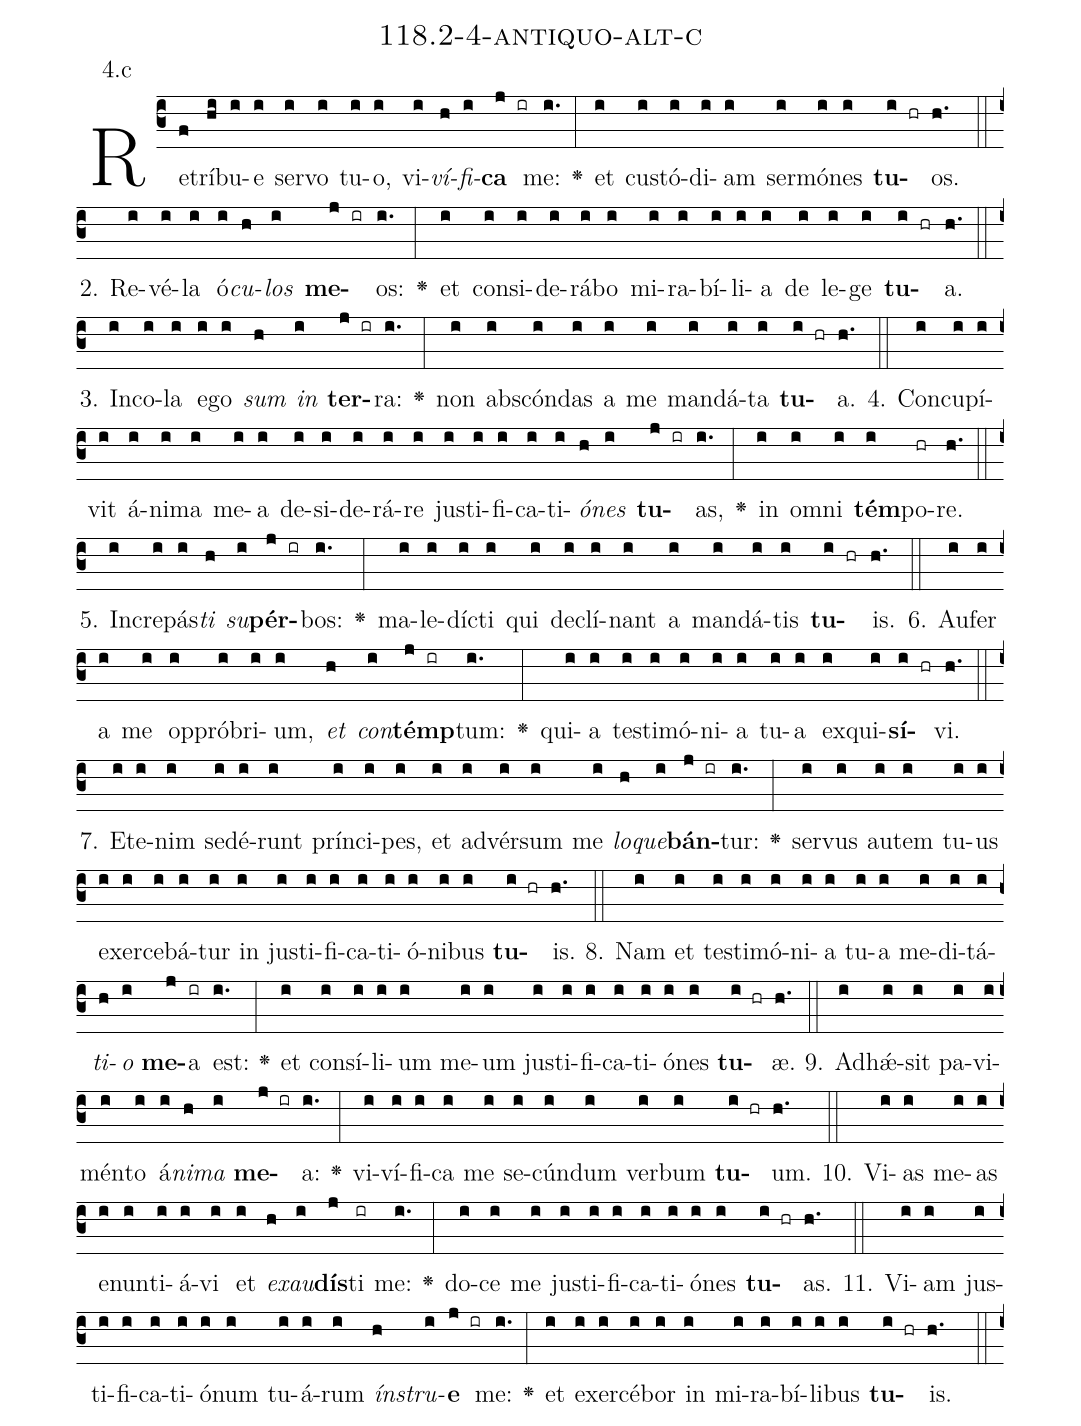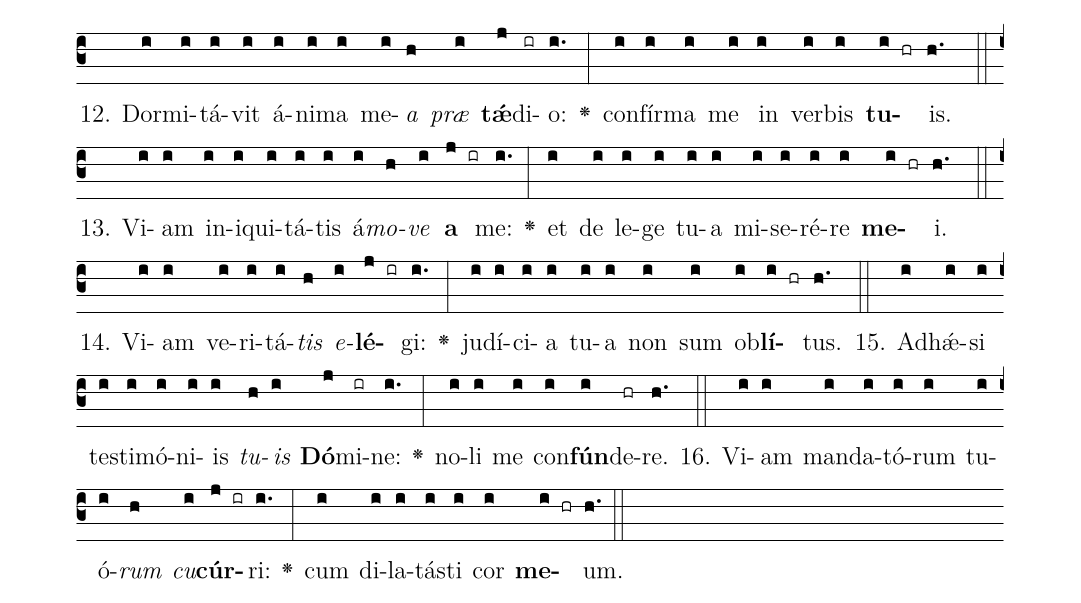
name: 118.2-4-antiquo-alt-c;
annotation: 4.c;
%%
(c3)Re(f)trí(hi)bu(i)e(i) ser(i)vo(i) tu(i)o,(i) vi(i)<i>ví</i>(h)<i>fi</i>(i)<b>ca</b>(j ir) me:(i.) <v>\greheightstar</v>(:) et(i) cus(i)tó(i)di(i)am(i) ser(i)mó(i)nes(i) <b>tu</b>(i hr)os.(h.) (::)
2. Re(i)vé(i)la(i) ó(i)<i>cu</i>(h)<i>los</i>(i) <b>me</b>(j ir)os:(i.) <v>\greheightstar</v>(:) et(i) con(i)si(i)de(i)rá(i)bo(i) mi(i)ra(i)bí(i)li(i)a(i) de(i) le(i)ge(i) <b>tu</b>(i hr)a.(h.) (::)
3. In(i)co(i)la(i) e(i)go(i) <i>sum</i>(h) <i>in</i>(i) <b>ter</b>(j ir)ra:(i.) <v>\greheightstar</v>(:) non(i) abs(i)cón(i)das(i) a(i) me(i) man(i)dá(i)ta(i) <b>tu</b>(i hr)a.(h.) (::)
4. Con(i)cu(i)pí(i)vit(i) á(i)ni(i)ma(i) me(i)a(i) de(i)si(i)de(i)rá(i)re(i) jus(i)ti(i)fi(i)ca(i)ti(i)<i>ó</i>(h)<i>nes</i>(i) <b>tu</b>(j ir)as,(i.) <v>\greheightstar</v>(:) in(i) om(i)ni(i) <b>tém</b>(i)po(hr)re.(h.) (::)
5. In(i)cre(i)pás(i)<i>ti</i>(h) <i>su</i>(i)<b>pér</b>(j ir)bos:(i.) <v>\greheightstar</v>(:) ma(i)le(i)díc(i)ti(i) qui(i) de(i)clí(i)nant(i) a(i) man(i)dá(i)tis(i) <b>tu</b>(i hr)is.(h.) (::)
6. Au(i)fer(i) a(i) me(i) op(i)pró(i)bri(i)um,(i) <i>et</i>(h) <i>con</i>(i)<b>témp</b>(j ir)tum:(i.) <v>\greheightstar</v>(:) qui(i)a(i) tes(i)ti(i)mó(i)ni(i)a(i) tu(i)a(i) ex(i)qui(i)<b>sí</b>(i hr)vi.(h.) (::)
7. Et(i)e(i)nim(i) se(i)dé(i)runt(i) prín(i)ci(i)pes,(i) et(i) ad(i)vér(i)sum(i) me(i) <i>lo</i>(h)<i>que</i>(i)<b>bán</b>(j ir)tur:(i.) <v>\greheightstar</v>(:) ser(i)vus(i) au(i)tem(i) tu(i)us(i) ex(i)er(i)ce(i)bá(i)tur(i) in(i) jus(i)ti(i)fi(i)ca(i)ti(i)ó(i)ni(i)bus(i) <b>tu</b>(i hr)is.(h.) (::)
8. Nam(i) et(i) tes(i)ti(i)mó(i)ni(i)a(i) tu(i)a(i) me(i)di(i)tá(i)<i>ti</i>(h)<i>o</i>(i) <b>me</b>(j)a(ir) est:(i.) <v>\greheightstar</v>(:) et(i) con(i)sí(i)li(i)um(i) me(i)um(i) jus(i)ti(i)fi(i)ca(i)ti(i)ó(i)nes(i) <b>tu</b>(i hr)æ.(h.) (::)
9. Ad(i)hǽ(i)sit(i) pa(i)vi(i)mén(i)to(i) á(i)<i>ni</i>(h)<i>ma</i>(i) <b>me</b>(j ir)a:(i.) <v>\greheightstar</v>(:) vi(i)ví(i)fi(i)ca(i) me(i) se(i)cún(i)dum(i) ver(i)bum(i) <b>tu</b>(i hr)um.(h.) (::)
10. Vi(i)as(i) me(i)as(i) e(i)nun(i)ti(i)á(i)vi(i) et(i) <i>ex</i>(h)<i>au</i>(i)<b>dís</b>(j)ti(ir) me:(i.) <v>\greheightstar</v>(:) do(i)ce(i) me(i) jus(i)ti(i)fi(i)ca(i)ti(i)ó(i)nes(i) <b>tu</b>(i hr)as.(h.) (::)
11. Vi(i)am(i) jus(i)ti(i)fi(i)ca(i)ti(i)ó(i)num(i) tu(i)á(i)rum(i) <i>ín</i>(h)<i>stru</i>(i)<b>e</b>(j ir) me:(i.) <v>\greheightstar</v>(:) et(i) ex(i)er(i)cé(i)bor(i) in(i) mi(i)ra(i)bí(i)li(i)bus(i) <b>tu</b>(i hr)is.(h.) (::)
12. Dor(i)mi(i)tá(i)vit(i) á(i)ni(i)ma(i) me(i)<i>a</i>(h) <i>præ</i>(i) <b>tǽ</b>(j)di(ir)o:(i.) <v>\greheightstar</v>(:) con(i)fír(i)ma(i) me(i) in(i) ver(i)bis(i) <b>tu</b>(i hr)is.(h.) (::)
13. Vi(i)am(i) in(i)i(i)qui(i)tá(i)tis(i) á(i)<i>mo</i>(h)<i>ve</i>(i) <b>a</b>(j ir) me:(i.) <v>\greheightstar</v>(:) et(i) de(i) le(i)ge(i) tu(i)a(i) mi(i)se(i)ré(i)re(i) <b>me</b>(i hr)i.(h.) (::)
14. Vi(i)am(i) ve(i)ri(i)tá(i)<i>tis</i>(h) <i>e</i>(i)<b>lé</b>(j ir)gi:(i.) <v>\greheightstar</v>(:) ju(i)dí(i)ci(i)a(i) tu(i)a(i) non(i) sum(i) ob(i)<b>lí</b>(i hr)tus.(h.) (::)
15. Ad(i)hǽ(i)si(i) tes(i)ti(i)mó(i)ni(i)is(i) <i>tu</i>(h)<i>is</i>(i) <b>Dó</b>(j)mi(ir)ne:(i.) <v>\greheightstar</v>(:) no(i)li(i) me(i) con(i)<b>fún</b>(i)de(hr)re.(h.) (::)
16. Vi(i)am(i) man(i)da(i)tó(i)rum(i) tu(i)ó(i)<i>rum</i>(h) <i>cu</i>(i)<b>cúr</b>(j ir)ri:(i.) <v>\greheightstar</v>(:) cum(i) di(i)la(i)tás(i)ti(i) cor(i) <b>me</b>(i hr)um.(h.) (::)
